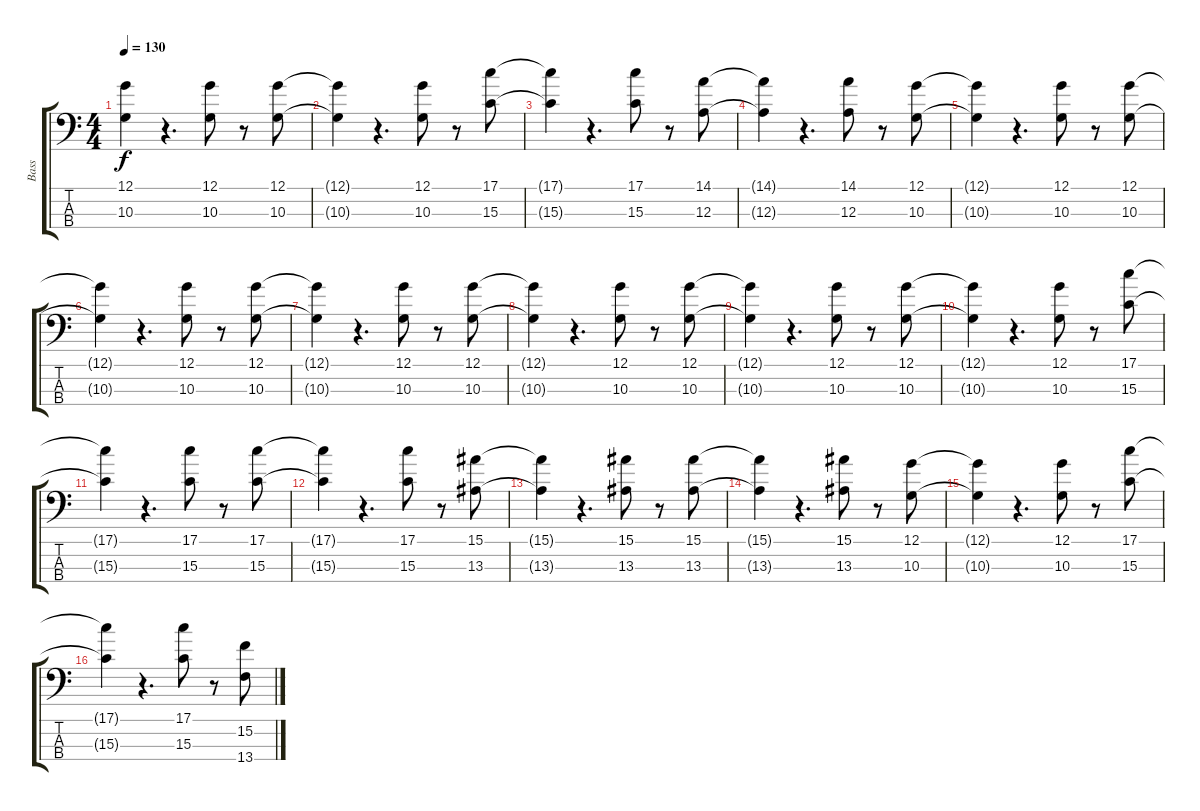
\track ("Bass" "Bass") {instrument slapbass2}
\staff {score tabs}
\tuning (G2 D2 A1 E1) {hide}
\ts (4 4)
\tempo 130
\clef f4
\ks c
(12.1{t} 10.3{t}).4{dy f} r.4{d} (12.1 10.3).8 r.8 (12.1 10.3).8 |
(12.1{t} 10.3{t}).4 r.4{d} (12.1 10.3).8 r.8 (17.1 15.3).8 |
(17.1{t} 15.3{t}).4 r.4{d} (17.1 15.3).8 r.8 (14.1 12.3).8 |
(14.1{t} 12.3{t}).4 r.4{d} (14.1 12.3).8 r.8 (12.1 10.3).8 |
(12.1{t} 10.3{t}).4 r.4{d} (12.1 10.3).8 r.8 (12.1 10.3).8 |
(12.1{t} 10.3{t}).4 r.4{d} (12.1 10.3).8 r.8 (12.1 10.3).8 |
(12.1{t} 10.3{t}).4 r.4{d} (12.1 10.3).8 r.8 (12.1 10.3).8 |
(12.1{t} 10.3{t}).4 r.4{d} (12.1 10.3).8 r.8 (12.1 10.3).8 |
(12.1{t} 10.3{t}).4 r.4{d} (12.1 10.3).8 r.8 (12.1 10.3).8 |
(12.1{t} 10.3{t}).4 r.4{d} (12.1 10.3).8 r.8 (17.1 15.3).8 |
(17.1{t} 15.3{t}).4 r.4{d} (17.1 15.3).8 r.8 (17.1 15.3).8 |
(17.1{t} 15.3{t}).4 r.4{d} (17.1 15.3).8 r.8 (15.1 13.3).8 |
(15.1{t} 13.3{t}).4 r.4{d} (15.1 13.3).8 r.8 (15.1 13.3).8 |
(15.1{t} 13.3{t}).4 r.4{d} (15.1 13.3).8 r.8 (12.1 10.3).8 |
(12.1{t} 10.3{t}).4 r.4{d} (12.1 10.3).8 r.8 (17.1 15.3).8 |
(17.1{t} 15.3{t}).4 r.4{d} (17.1 15.3).8 r.8 (15.2 13.4).8
